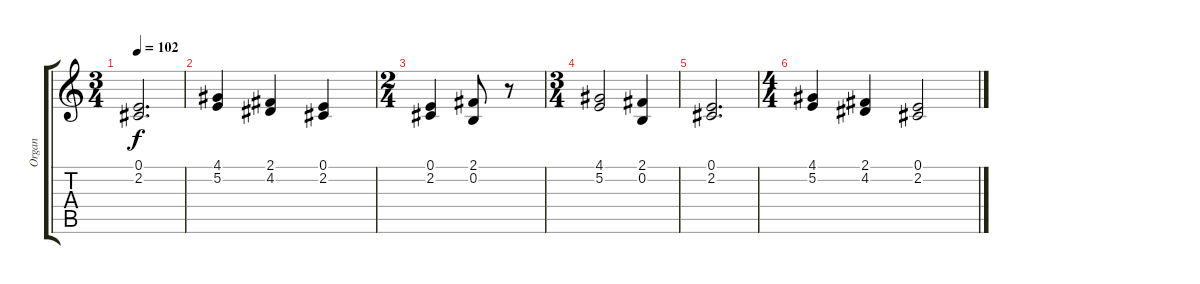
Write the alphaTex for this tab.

\track ("Organ" "Organ") {instrument drawbarorgan}
\staff {score tabs}
\tuning (E4 B3 G3 D3 A2 E2) {hide}
\ts (3 4)
\tempo 102
\clef g2
\ks c
(0.1 2.2).2{d dy f} |
(4.1 5.2).4 (2.1 4.2).4 (0.1 2.2).4 |
\ts (2 4)
(0.1 2.2).4 (2.1 0.2).8 r.8 |
\ts (3 4)
(4.1 5.2).2 (2.1 0.2).4 |
(0.1 2.2).2{d} |
\ts (4 4)
(4.1 5.2).4 (2.1 4.2).4 (0.1 2.2).2
